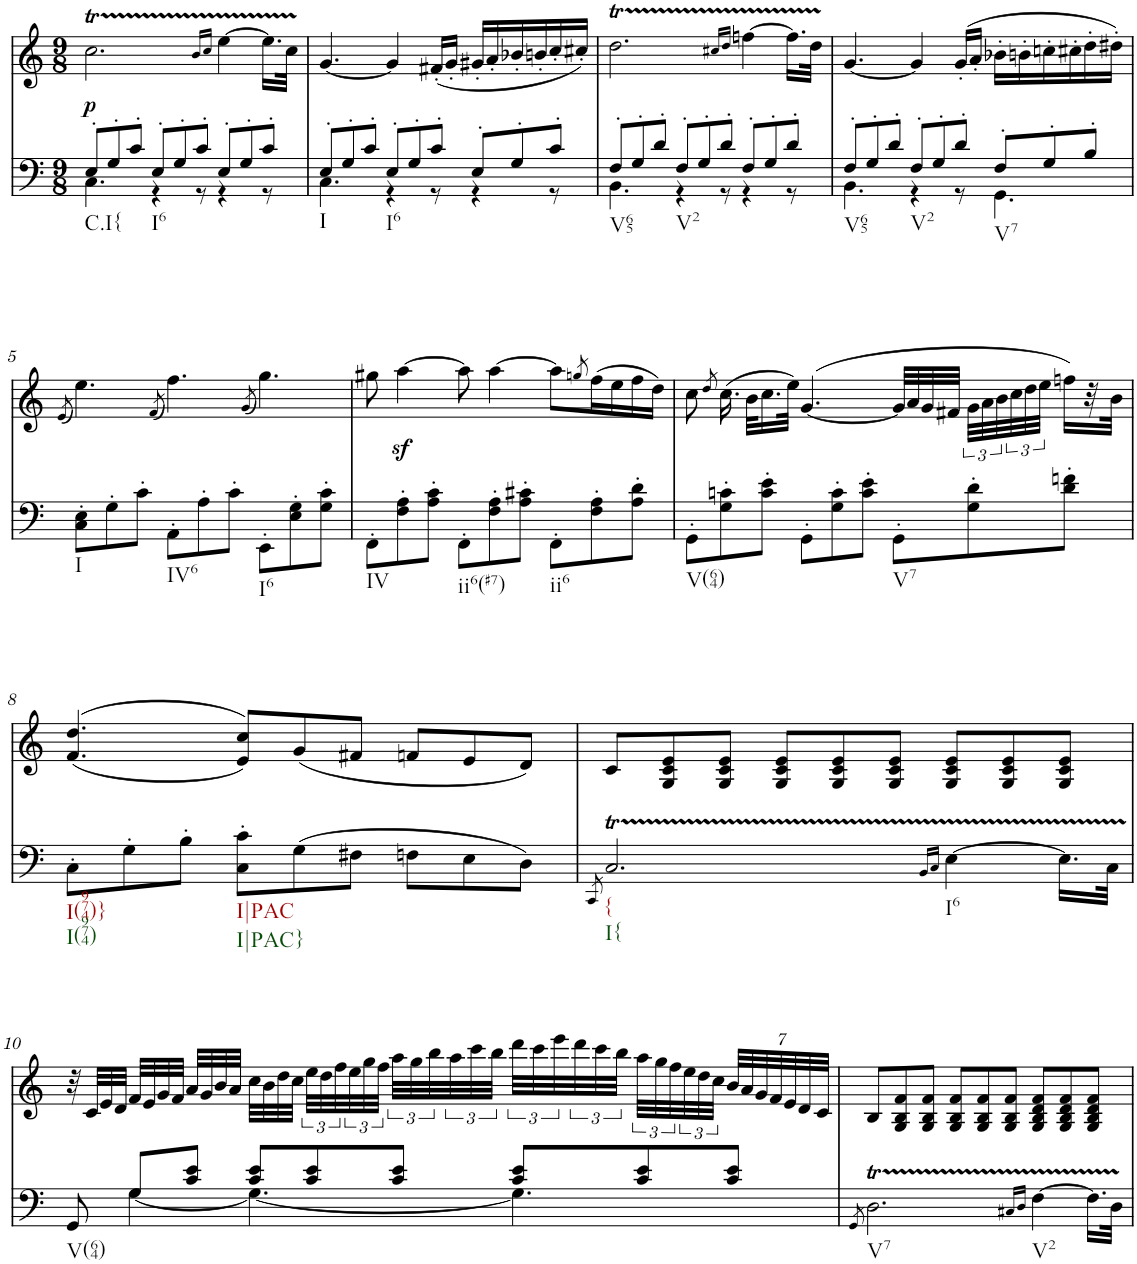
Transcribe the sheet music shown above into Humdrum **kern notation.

**kern	**kern	**text	**dynam
*part2	*part1	*part1	*part1
*staff2	*staff1	*staff1	*staff1
*I"Piano	*I"Piano	*	*
*I'Pno	*I'Pno	*	*
*clefF4	*clefG2	*	*
*k[]	*k[]	*	*
*M9/8	*M9/8	*	*
=1	=1	=1	=1
*^	*	*	*
!LO:TX:b:t=C.I{	!	!	!	!
!	!	!	!LO:LY:b	!LO:DY:b
8E'/L	4.C\	2.ccT\	p	p
8G'/	.	.	.	.
8c'/J	.	.	.	.
!LO:TX:b:t=I6	!	!	!	!
8E'/L	4r	.	.	.
8G'/	.	.	.	.
8c'/J	8r	.	.	.
.	.	16qb/LL	.	.
.	.	16qcc/JJ	.	.
8E'/L	4r	[4ee\	.	.
8G'/	.	.	.	.
8c'/J	8r	16.ee\LL]	.	.
.	.	32ccTTT\JJk	.	.
=2	=2	=2	=2	=2
!LO:TX:b:t=I	!	!	!	!
8E'/L	4.C\	[4.g/	.	.
8G'/	.	.	.	.
8c'/J	.	.	.	.
!LO:TX:b:t=I6	!	!	!	!
8E'/L	4r	4g/]	.	.
8G'/	.	.	.	.
8c'/J	8r	(16f#X'/LL	.	.
.	.	16g'/JJ	.	.
8E'/L	4r	16g#X'/LL	.	.
.	.	16a'/	.	.
8G'/	.	16b-X'/	.	.
.	.	16bn'/	.	.
8c'/J	8r	16cc'/	.	.
.	.	16cc#X'/JJ)	.	.
=3	=3	=3	=3	=3
!LO:TX:b:t=V65	!	!	!	!
8F'/L	4.BB\	2.ddT\	.	.
8G'/	.	.	.	.
8d'/J	.	.	.	.
!LO:TX:b:t=V2	!	!	!	!
8F'/L	4r	.	.	.
8G'/	.	.	.	.
8d'/J	8r	.	.	.
.	.	16qcc#X/LL	.	.
.	.	16qdd/JJ	.	.
8F'/L	4r	[4ffn\	.	.
8G'/	.	.	.	.
8d'/J	8r	16.ff\LL]	.	.
.	.	32ddTTT\JJk	.	.
=4	=4	=4	=4	=4
!LO:TX:b:t=V65	!	!	!	!
8F'/L	4.BB\	[4.g/	.	.
8G'/	.	.	.	.
8d'/J	.	.	.	.
!LO:TX:b:t=V2	!	!	!	!
8F'/L	4r	4g/]	.	.
8G'/	.	.	.	.
8d'/J	8r	(16g'/LL	.	.
.	.	16a'/JJ	.	.
!LO:TX:b:t=V7	!	!	!	!
8F'/L	4.GG\	16b-X'\LL	.	.
.	.	16bn'\	.	.
8G'/	.	16ccn'\	.	.
.	.	16cc#X'\	.	.
8B'/J	.	16dd'\	.	.
.	.	16dd#X'\JJ)	.	.
*v	*v	*	*	*
!!LO:LB:g=z
=5	=5	=5	=5
.	(8qe/	.	.
!LO:TX:b:t=I	!	!	!
!	!	!LO:LY:b	!
8C\' 8E\'L	4.ee\)	<	.
8G'\	.	.	.
8c'\J	.	.	.
.	(8qf/	.	.
!LO:TX:b:t=IV6	!	!	!
8AA'\L	4.ff\)	.	.
8A'\	.	.	.
8c'\J	.	.	.
.	(8qg/	.	.
!LO:TX:b:t=I6	!	!	!
8EE'\L	4.gg\)	.	.
8E\' 8G\'	.	.	.
8G\' 8c\'J	.	.	.
=6	=6	=6	=6
!LO:TX:b:t=IV	!	!	!
8FF'\L	8gg#X\	.	.
!	!	!LO:LY:b	!
8F\' 8A\'	[4aaz<\	sf	.
8A\' 8c\'J	.	.	.
!LO:TX:b:t=ii6(#7)	!	!	!
8FF'\L	8aa\]	.	.
!	!	!LO:LY:b	!
8F\' 8A\'	[4aa\	sf	.
8A\' 8c#X\'J	.	.	.
!LO:TX:b:t=ii6	!	!	!
!	!	!LO:LY:b	!
8FF'\L	8aa\L]	>	.
.	8qggn/	.	.
8F\' 8A\'	(16ff\L	.	.
.	16ee\	.	.
8A\' 8d\'J	16ff\	.	.
!	!	!LO:LY:b	!
.	16dd\JJ)	]	.
=7	=7	=7	=7
!LO:TX:b:t=V(64)	!	!	!
!	!	!LO:LY:b	!
8GG'\L	8cc\	p	.
.	8qdd/	.	.
8G\' 8cn\'	(16.cc\	.	.
.	32b\KLL	.	.
8c\' 8e\'J	16.cc\	.	.
.	32ee\JJk)	.	.
8GG'\L	(>[4.g/	.	.
8G\' 8c\'	.	.	.
8c\' 8e\'J	.	.	.
!LO:TX:b:t=V7	!	!	!
8GG'\L	32g/LLL]	.	.
.	32a/	.	.
.	32g/	.	.
.	32f#X/JJJ	.	.
8G\' 8d\'	48g\LLL	.	.
.	48a\	.	.
.	48b\	.	.
.	48cc\	.	.
.	48dd\	.	.
.	48ee\JJJ	.	.
8d\' 8fn\'J	16ffn\LL)	.	.
.	32r	.	.
.	32b\JJJ	.	.
!!LO:LB:g=z
=8	=8	=8	=8
!LO:TX:b:t=I(974)}	!	!	!
!LO:TX:b:t=I(974)	!	!	!
8C'\L	((>4.f/ 4.dd/	.	.
8G'\	.	.	.
8B'\J	.	.	.
!LO:TX:b:t=I|PAC	!	!	!
!LO:TX:b:t=I|PAC}	!	!	!
8C\' 8c\'L	8e/ 8cc/L))	.	.
(8G\	(8g/	.	.
8F#X\J	8f#X/J	.	.
8Fn\L	8fn/L	.	.
8E\	8e/	.	.
8D\J)	8d/J)	.	.
=9	=9	=9	=9
8qCC/	.	.	.
!LO:TX:b:t={	!	!	!
!LO:TX:b:t=I{	!	!	!
2.CT/	8c/L	.	.
.	8G/ 8c/ 8e/	.	.
.	8G/ 8c/ 8e/J	.	.
.	8G/ 8c/ 8e/L	.	.
.	8G/ 8c/ 8e/	.	.
.	8G/ 8c/ 8e/J	.	.
16qBB/LL	.	.	.
16qC/JJ	.	.	.
!LO:TX:b:t=I6	!	!	!
[4E\	8G/ 8c/ 8e/L	.	.
.	8G/ 8c/ 8e/	.	.
16.E\LL]	8G/ 8c/ 8e/J	.	.
32CTTT\JJk	.	.	.
!!LO:LB:g=z
=10	=10	=10	=10
*^	*	*	*
!LO:TX:b:t=V(64)	!	!	!	!
8GG/	8ryy	32r	.	.
.	.	32c/LLL	.	.
.	.	32e/	.	.
.	.	32d/JJJ	.	.
8G/L	[4G\	32f/LLL	.	.
.	.	32e/	.	.
.	.	32g/	.	.
.	.	32f/JJJ	.	.
8c/ 8e/J	.	32a/LLL	.	.
.	.	32g/	.	.
.	.	32b/	.	.
.	.	32a/JJJ	.	.
8c/ 8e/L	4.G\_	32cc\LLL	.	.
.	.	32b\	.	.
.	.	32dd\	.	.
.	.	32cc\JJJ	.	.
8c/ 8e/	.	48ee\LLL	.	.
.	.	48dd\	.	.
.	.	48ff\	.	.
.	.	48ee\	.	.
.	.	48gg\	.	.
.	.	48ff\JJJ	.	.
8c/ 8e/J	.	48aa\LLL	.	.
.	.	48gg\	.	.
.	.	48bb\	.	.
.	.	48aa\	.	.
.	.	48ccc\	.	.
.	.	48bb\JJJ	.	.
8c/ 8e/L	4.G\]	48ddd\LLL	.	.
.	.	48ccc\	.	.
.	.	48eee\	.	.
.	.	48ddd\	.	.
.	.	48ccc\	.	.
.	.	48bb\JJJ	.	.
8c/ 8e/	.	48aa\LLL	.	.
.	.	48gg\	.	.
.	.	48ff\	.	.
.	.	48ee\	.	.
.	.	48dd\	.	.
.	.	48cc\JJJ	.	.
*	*	*Xbrackettup	*	*
8c/ 8e/J	.	56b/LLL	.	.
.	.	56a/	.	.
.	.	4480ryy	.	.
.	.	56g/	.	.
.	.	56f/	.	.
.	.	56e/	.	.
.	.	56d/	.	.
.	.	[960%17c/JJJ	.	.
13440ryy	13440ryy	.	.	.
*v	*v	*	*	*
=11	=11	=11	=11
8qGG/	.	.	.
!LO:TX:b:t=V7	!	!	!
2.DT\	8B/L	.	.
.	6720c/]	.	.
.	8G/ 8B/ 8f/	.	.
.	8G/ 8B/ 8f/J	.	.
.	8G/ 8B/ 8f/L	.	.
.	8G/ 8B/ 8f/	.	.
.	8G/ 8B/ 8f/J	.	.
16qC#X/LL	.	.	.
16qD/JJ	.	.	.
!LO:TX:b:t=V2	!	!	!
[4F\	.	.	.
.	8G/ 8B/ 8d/ 8f/L	.	.
.	8G/ 8B/ 8d/ 8f/	.	.
16.F\LL]	.	.	.
.	8G/ 8B/ 8d/ 8f/J	.	.
32DTTT\JJk	.	.	.
6720ryy	.	.	.
=	=	=	=
*-	*-	*-	*-
